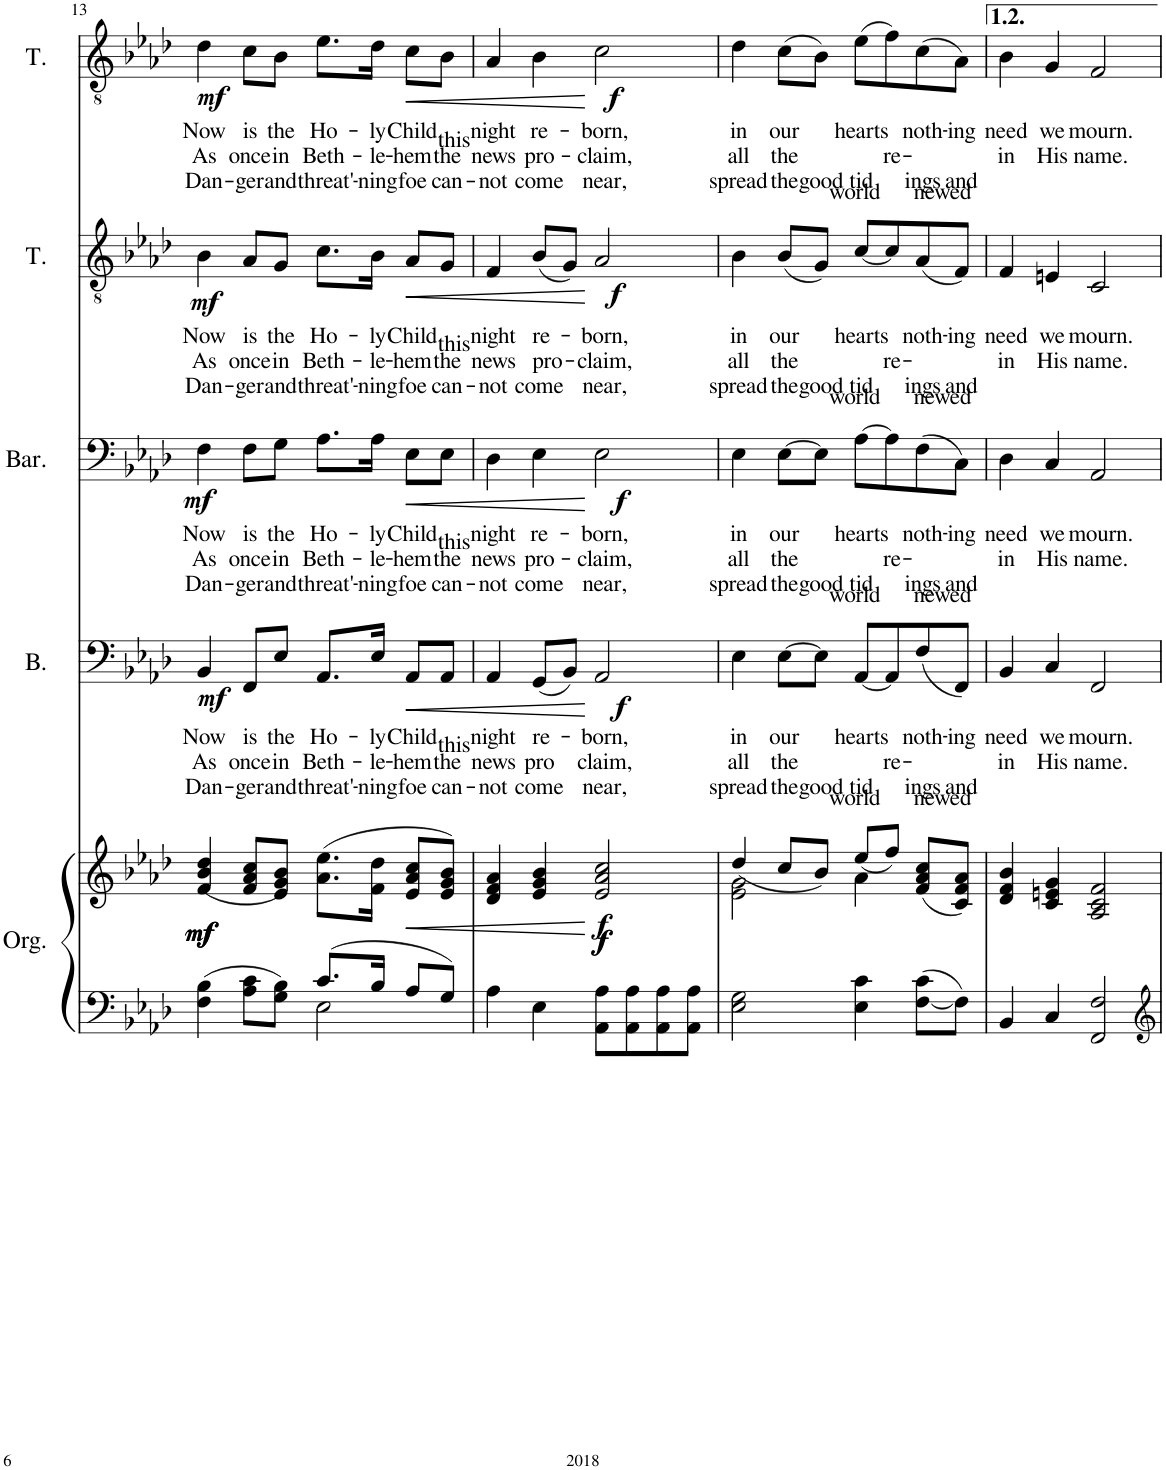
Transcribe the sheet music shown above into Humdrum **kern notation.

**kern	**kern	**dynam	**kern	**text	**text	**text	**dynam	**kern	**text	**text	**text	**dynam	**kern	**text	**text	**text	**dynam	**kern	**text	**text	**text	**dynam
*part5	*part5	*part5	*part4	*part4	*part4	*part4	*part4	*part3	*part3	*part3	*part3	*part3	*part2	*part2	*part2	*part2	*part2	*part1	*part1	*part1	*part1	*part1
*staff6	*staff5	*staff5/6	*staff4	*staff4	*staff4	*staff4	*staff4	*staff3	*staff3	*staff3	*staff3	*staff3	*staff2	*staff2	*staff2	*staff2	*staff2	*staff1	*staff1	*staff1	*staff1	*staff1
*I"Organ	*	*	*I"Bass	*	*	*	*	*I"Baritone	*	*	*	*	*I"Tenor II	*	*	*	*	*I"Tenor I	*	*	*	*
*I'Org.	*	*	*I'B.	*	*	*	*	*I'Bar.	*	*	*	*	*I'T.	*	*	*	*	*I'T.	*	*	*	*
!!LO:PB:g=z
*clefF4	*clefG2	*	*clefF4	*	*	*	*	*clefF4	*	*	*	*	*clefGv2	*	*	*	*	*clefGv2	*	*	*	*
*k[b-e-a-d-]	*k[b-e-a-d-]	*	*k[b-e-a-d-]	*	*	*	*	*k[b-e-a-d-]	*	*	*	*	*k[b-e-a-d-]	*	*	*	*	*k[b-e-a-d-]	*	*	*	*
*M4/4	*M4/4	*	*M4/4	*	*	*	*	*M4/4	*	*	*	*	*M4/4	*	*	*	*	*M4/4	*	*	*	*
=13	=13	=13	=13	=13	=13	=13	=13	=13	=13	=13	=13	=13	=13	=13	=13	=13	=13	=13	=13	=13	=13	=13
*^	*	*	*	*	*	*	*	*	*	*	*	*	*	*	*	*	*	*	*	*	*	*
!	!	!	!LO:DY:b	!	!LO:LY:b	!LO:LY:b	!LO:LY:b	!	!	!LO:LY:b	!LO:LY:b	!LO:LY:b	!	!	!LO:LY:b	!LO:LY:b	!LO:LY:b	!	!	!LO:LY:b	!LO:LY:b	!LO:LY:b	!
!	!	!	!LO:DY:n=1:b	!	!	!	!	!	!	!	!	!	!	!	!	!	!	!	!	!	!	!	!
!	!	!	!LO:DY:n=2:b	!	!	!	!	!LO:DY:b	!	!	!	!	!LO:DY:b	!	!	!	!	!LO:DY:b	!	!	!	!	!LO:DY:b
4F\ 4B-\	2ryy	(4f/ 4b-/ 4dd-/	mf mf mf	4BB-/	Now	As	Dan-	mf	4F\	Now	As	Dan-	mf	4B-\	Now	As	Dan-	mf	4d-\	Now	As	Dan-	mf
!	!	!	!	!	!LO:LY:b	!LO:LY:b	!LO:LY:b	!	!	!LO:LY:b	!LO:LY:b	!LO:LY:b	!	!	!LO:LY:b	!LO:LY:b	!LO:LY:b	!	!	!LO:LY:b	!LO:LY:b	!LO:LY:b	!
8A-\ 8c\L	.	8f/ 8a-/ 8cc/L	.	8FF/L	is	once	-ger	.	8F\L	is	once	-ger	.	8A-/L	is	once	-ger	.	8c\L	is	once	-ger	.
!	!	!	!	!	!LO:LY:b	!LO:LY:b	!LO:LY:b	!	!	!LO:LY:b	!LO:LY:b	!LO:LY:b	!	!	!LO:LY:b	!LO:LY:b	!LO:LY:b	!	!	!LO:LY:b	!LO:LY:b	!LO:LY:b	!
8G\ 8B-\J	.	8e-/ 8g/ 8b-/J)	.	8E-/J	the	in	and	.	8G\J	the	in	and	.	8G/J	the	in	and	.	8B-\J	the	in	and	.
!	!	!	!	!	!LO:LY:b	!LO:LY:b	!LO:LY:b	!	!	!LO:LY:b	!LO:LY:b	!LO:LY:b	!	!	!LO:LY:b	!LO:LY:b	!LO:LY:b	!	!	!LO:LY:b	!LO:LY:b	!LO:LY:b	!
8.c/L	2E-\	(8.a-\ 8.ee-\L	.	8.AA-/L	Ho-	Beth-	threat'-	.	8.A-\L	Ho-	Beth-	threat'-	.	8.c\L	Ho-	Beth-	threat'-	.	8.e-\L	Ho-	Beth-	threat'-	.
!	!	!	!	!	!LO:LY:b	!LO:LY:b	!LO:LY:b	!	!	!LO:LY:b	!LO:LY:b	!LO:LY:b	!	!	!LO:LY:b	!LO:LY:b	!LO:LY:b	!	!	!LO:LY:b	!LO:LY:b	!LO:LY:b	!
16B-/Jk	.	16f\ 16dd-\Jk	.	16E-/Jk	-ly	-le-	-ning	.	16A-\Jk	-ly	-le-	-ning	.	16B-\Jk	-ly	-le-	-ning	.	16d-\Jk	-ly	-le-	-ning	.
!	!	!	!LO:HP:b	!	!LO:LY:b	!LO:LY:b	!LO:LY:b	!LO:HP:b	!	!LO:LY:b	!LO:LY:b	!LO:LY:b	!LO:HP:b	!	!LO:LY:b	!LO:LY:b	!LO:LY:b	!LO:HP:b	!	!LO:LY:b	!LO:LY:b	!LO:LY:b	!LO:HP:b
8A-/L	.	8e-/ 8a-/ 8cc/L	<	8AA-/L	Child	-hem	foe	<	8E-\L	Child	-hem	foe	<	8A-/L	Child	-hem	foe	<	8c\L	Child	-hem	foe	<
!	!	!	!	!	!LO:LY:b	!LO:LY:b	!LO:LY:b	!	!	!LO:LY:b	!LO:LY:b	!LO:LY:b	!	!	!LO:LY:b	!LO:LY:b	!LO:LY:b	!	!	!LO:LY:b	!LO:LY:b	!LO:LY:b	!
8G/J	.	8e-/ 8g/ 8b-/J)	.	8AA-/J	this	the	can-	.	8E-\J	this	the	can-	.	8G/J	this	the	can-	.	8B-\J	this	the	can-	.
*v	*v	*	*	*	*	*	*	*	*	*	*	*	*	*	*	*	*	*	*	*	*	*	*
=14	=14	=14	=14	=14	=14	=14	=14	=14	=14	=14	=14	=14	=14	=14	=14	=14	=14	=14	=14	=14	=14	=14
!	!	!	!	!LO:LY:b	!LO:LY:b	!LO:LY:b	!	!	!LO:LY:b	!LO:LY:b	!LO:LY:b	!	!	!LO:LY:b	!LO:LY:b	!LO:LY:b	!	!	!LO:LY:b	!LO:LY:b	!LO:LY:b	!
4A-\	4d-/ 4f/ 4a-/	.	4AA-/	night	news	-not	.	4D-\	night	news	-not	.	4F/	night	news	-not	.	4A-/	night	news	-not	.
!	!	!	!	!LO:LY:b	!LO:LY:b	!LO:LY:b	!	!	!LO:LY:b	!LO:LY:b	!LO:LY:b	!	!	!LO:LY:b	!LO:LY:b	!LO:LY:b	!	!	!LO:LY:b	!LO:LY:b	!LO:LY:b	!
4E-\	4e-/ 4g/ 4b-/	.	(8GG/L	re-	pro	come	.	4E-\	re-	pro-	come	.	(8B-/L	re-	pro-	come	.	4B-\	re-	pro-	come	.
.	.	.	8BB-/J)	.	.	.	.	.	.	.	.	.	8G/J)	.	.	.	.	.	.	.	.	.
!	!	!LO:DY:n=1:b	!	!LO:LY:b	!LO:LY:b	!LO:LY:b	!	!	!LO:LY:b	!LO:LY:b	!LO:LY:b	!	!	!LO:LY:b	!LO:LY:b	!LO:LY:b	!	!	!LO:LY:b	!LO:LY:b	!LO:LY:b	!
!	!	!LO:DY:n=2:b	!	!	!	!	!	!	!	!	!	!	!	!	!	!	!	!	!	!	!	!
!	!	!LO:DY:n=3:b	!	!	!	!	!LO:DY:n=1:b	!	!	!	!	!LO:DY:n=1:b	!	!	!	!	!LO:DY:n=1:b	!	!	!	!	!LO:DY:n=1:b
8AA-\ 8A-\L	2e-/ 2a-/ 2cc/	[ f f f	2AA-/	born,	claim,	near,	[ f	2E-\	-born,	-claim,	near,	[ f	2A-/	born,	claim,	near,	[ f	2c\	-born,	-claim,	near,	[ f
8AA-\ 8A-\	.	.	.	.	.	.	.	.	.	.	.	.	.	.	.	.	.	.	.	.	.	.
8AA-\ 8A-\	.	.	.	.	.	.	.	.	.	.	.	.	.	.	.	.	.	.	.	.	.	.
8AA-\ 8A-\J	.	.	.	.	.	.	.	.	.	.	.	.	.	.	.	.	.	.	.	.	.	.
=15	=15	=15	=15	=15	=15	=15	=15	=15	=15	=15	=15	=15	=15	=15	=15	=15	=15	=15	=15	=15	=15	=15
*	*^	*	*	*	*	*	*	*	*	*	*	*	*	*	*	*	*	*	*	*	*	*
!	!	!	!	!	!LO:LY:b	!LO:LY:b	!LO:LY:b	!	!	!LO:LY:b	!LO:LY:b	!LO:LY:b	!	!	!LO:LY:b	!LO:LY:b	!LO:LY:b	!	!	!LO:LY:b	!LO:LY:b	!LO:LY:b	!
2E-\ 2G\	2e-\ 2g\	(4dd-/	.	4E-\	in	all	spread	.	4E-\	in	all	spread	.	4B-\	in	all	spread	.	4d-\	in	all	spread	.
!	!	!	!	!	!LO:LY:b	!LO:LY:b	!LO:LY:b	!	!	!LO:LY:b	!LO:LY:b	!LO:LY:b	!	!	!LO:LY:b	!LO:LY:b	!LO:LY:b	!	!	!LO:LY:b	!LO:LY:b	!LO:LY:b	!
.	.	8cc/L	.	[8E-\L	our	the	the	.	[8E-\L	our	the	the	.	(8B-/L	our	the	the	.	(8c\L	our	the	the	.
!	!	!	!	!	!	!	!LO:LY:b	!	!	!	!	!LO:LY:b	!	!	!	!	!LO:LY:b	!	!	!	!	!LO:LY:b	!
.	.	8b-/J)	.	8E-\J]	.	.	good	.	8E-\J]	.	.	good	.	8G/J)	.	.	good	.	8B-\J)	.	.	good	.
!	!	!	!	!	!LO:LY:b	!LO:LY:b	!LO:LY:b	!	!	!LO:LY:b	!LO:LY:b	!LO:LY:b	!	!	!LO:LY:b	!LO:LY:b	!LO:LY:b	!	!	!LO:LY:b	!LO:LY:b	!LO:LY:b	!
4E-\ 4c\	4a-\	(8ee-/L	.	[8AA-/L	hearts	world	tid	.	[8A-\L	hearts	world	tid	.	[8c/L	hearts	world	tid	.	(8e-\L	hearts	world	tid	.
!	!	!	!	!	!	!LO:LY:b	!	!	!	!	!LO:LY:b	!	!	!	!	!LO:LY:b	!	!	!	!	!LO:LY:b	!	!
.	.	8ff/J)	.	8AA-/]	.	re-	.	.	8A-\]	.	re-	.	.	8c/]	.	re-	.	.	8f\)	.	re-	.	.
!	!	!	!	!	!LO:LY:b	!LO:LY:b	!LO:LY:b	!	!	!LO:LY:b	!LO:LY:b	!LO:LY:b	!	!	!LO:LY:b	!LO:LY:b	!LO:LY:b	!	!	!LO:LY:b	!LO:LY:b	!LO:LY:b	!
[8F\ 8c\L	(8f/ 8a-/ 8cc/L	4ryy	.	(8F/	noth-	-newed	ings	.	(8F\	noth-	-newed	ings	.	(8A-/	noth-	-newed	ings	.	(8c\	noth-	-newed	ings	.
!	!	!	!	!	!LO:LY:b	!	!LO:LY:b	!	!	!LO:LY:b	!	!LO:LY:b	!	!	!LO:LY:b	!	!LO:LY:b	!	!	!LO:LY:b	!	!LO:LY:b	!
8F\J]	8c/ 8f/ 8a-/J)	.	.	8FF/J)	-ing	.	and	.	8C\J)	-ing	.	and	.	8F/J)	-ing	.	and	.	8A-\J)	-ing	.	and	.
*	*v	*v	*	*	*	*	*	*	*	*	*	*	*	*	*	*	*	*	*	*	*	*	*
=16	=16	=16	=16	=16	=16	=16	=16	=16	=16	=16	=16	=16	=16	=16	=16	=16	=16	=16	=16	=16	=16	=16
!	!	!	!	!LO:LY:b	!LO:LY:b	!	!	!	!LO:LY:b	!LO:LY:b	!	!	!	!LO:LY:b	!LO:LY:b	!	!	!	!LO:LY:b	!LO:LY:b	!	!
4BB-/	4d-/ 4f/ 4b-/	.	4BB-/	need	in	.	.	4D-\	need	in	.	.	4F/	need	in	.	.	4B-\	need	in	.	.
!	!	!	!	!LO:LY:b	!LO:LY:b	!	!	!	!LO:LY:b	!LO:LY:b	!	!	!	!LO:LY:b	!LO:LY:b	!	!	!	!LO:LY:b	!LO:LY:b	!	!
4C/	4c/ 4en/ 4g/	.	4C/	we	His	.	.	4C/	we	His	.	.	4En/	we	His	.	.	4G/	we	His	.	.
!	!	!	!	!LO:LY:b	!LO:LY:b	!	!	!	!LO:LY:b	!LO:LY:b	!	!	!	!LO:LY:b	!LO:LY:b	!	!	!	!LO:LY:b	!LO:LY:b	!	!
2FF/ 2F/	2A-/ 2c/ 2f/	.	2FF/	mourn.	name.	.	.	2AA-/	mourn.	name.	.	.	2C/	mourn.	name.	.	.	2F/	mourn.	name.	.	.
=	=	=	=	=	=	=	=	=	=	=	=	=	=	=	=	=	=	=	=	=	=	=
*-	*-	*-	*-	*-	*-	*-	*-	*-	*-	*-	*-	*-	*-	*-	*-	*-	*-	*-	*-	*-	*-	*-
